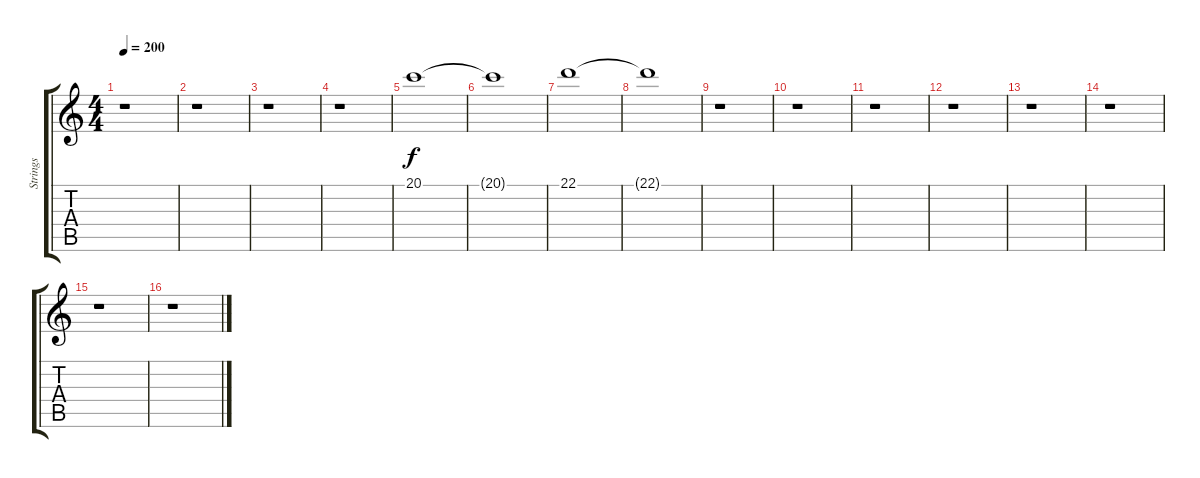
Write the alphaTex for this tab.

\track ("Strings" "Strings") {instrument stringensemble1}
\staff {score tabs}
\tuning (E4 B3 G3 D3 A2 E2) {hide}
\ts (4 4)
\tempo 200
\clef g2
\ks c
r.1{dy f} |
r.1 |
r.1 |
r.1 |
20.1.1 |
20.1{t}.1 |
22.1.1 |
22.1{t}.1 |
r.1 |
r.1 |
r.1 |
r.1 |
r.1 |
r.1 |
r.1 |
r.1
